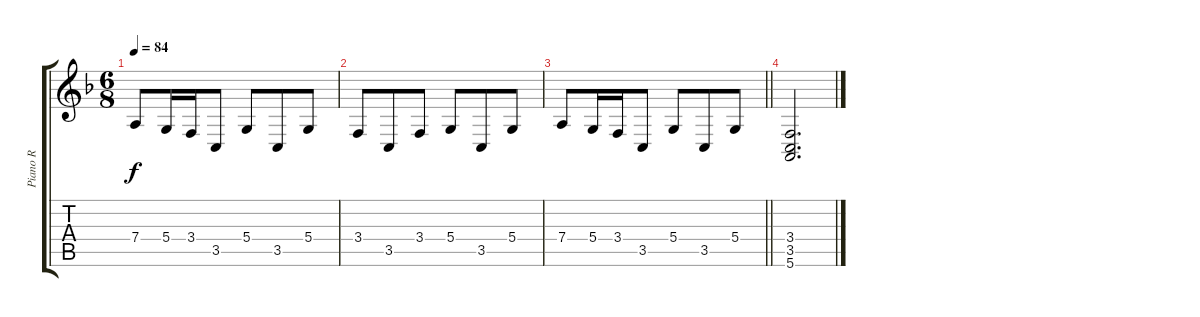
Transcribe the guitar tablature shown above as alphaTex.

\track ("Piano R" "Piano R") {instrument acousticgrandpiano}
\staff {score tabs}
\tuning (E4 B3 G3 D3 A2 E2) {hide}
\ts (6 8)
\tempo 84
\clef g2
\ks f
7.4.8{dy f} 5.4.16 3.4.16 3.5.8 5.4.8 3.5.8 5.4.8 |
3.4.8 3.5.8 3.4.8 5.4.8 3.5.8 5.4.8 |
\barLineRight lightlight
7.4.8 5.4.16 3.4.16 3.5.8 5.4.8 3.5.8 5.4.8 |
(3.4 3.5 5.6).2{d}
